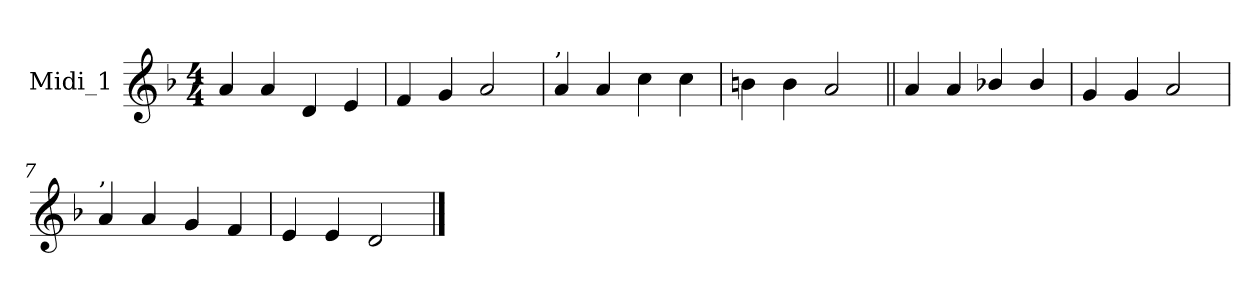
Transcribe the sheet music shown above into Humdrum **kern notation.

**kern
*part1
*staff1
*I"Midi_1
*clefG2
*k[b-]
*F:
*M4/4
=1
4a
4a
4d
4e
=2
4f
4g
2a
=3
!LO:TX:a:t=,
4a
4a
4cc
4cc
=4
4bn
4b
2a
!!LO:LB:g=z
=5||
4a
4a
4b-X/
4b-/
=6
4g
4g
2a
=7
!LO:TX:a:t=,
4a
4a
4g
4f
=8
4e
4e
2d
==
*-
